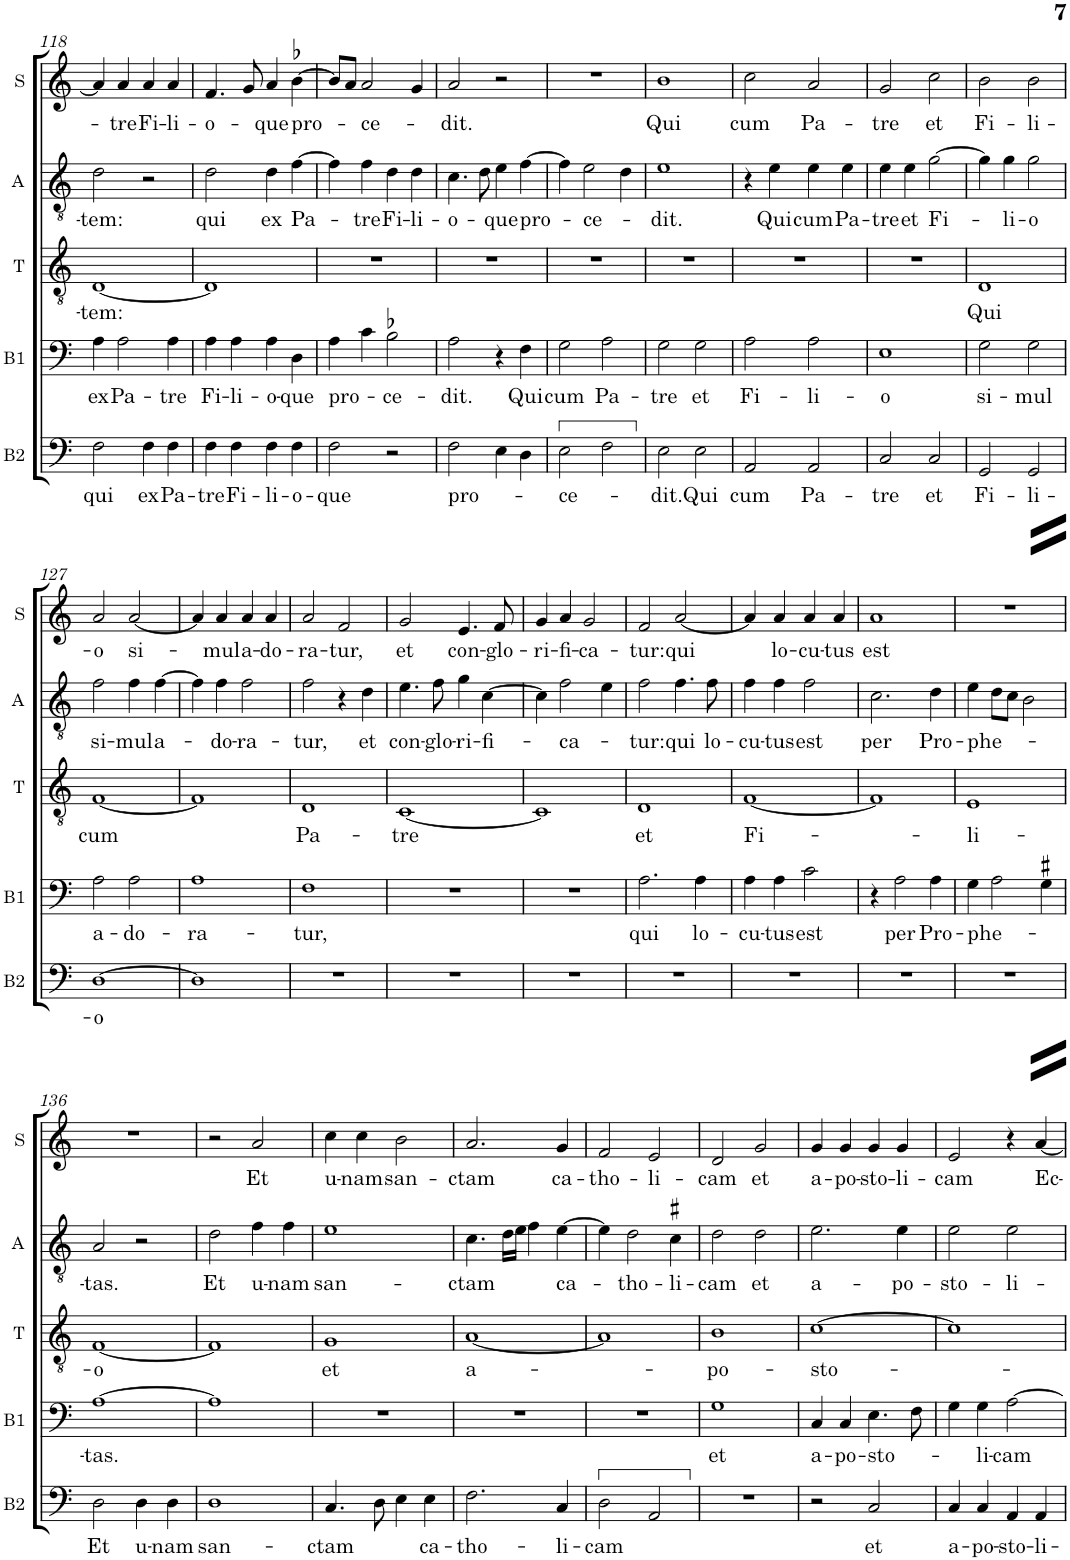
**kern	**text	**kern	**text	**kern	**text	**kern	**text	**kern	**text
*part5	*part5	*part4	*part4	*part3	*part3	*part2	*part2	*part1	*part1
*staff5	*staff5	*staff4	*staff4	*staff3	*staff3	*staff2	*staff2	*staff1	*staff1
*I"B2	*	*I"B1	*	*I"T	*	*I"A	*	*I"S	*
*I'B2	*	*I'B1	*	*I'T	*	*I'A	*	*I'S	*
!!LO:PB:g=z
*clefF4	*	*clefF4	*	*clefGv2	*	*clefGv2	*	*clefG2	*
*k[]	*	*k[]	*	*k[]	*	*k[]	*	*k[]	*
*M2/2	*	*M2/2	*	*M2/2	*	*M2/2	*	*M2/2	*
*met(c|)	*	*met(c|)	*	*met(c|)	*	*met(c|)	*	*met(c|)	*
=118	=118	=118	=118	=118	=118	=118	=118	=118	=118
!	!LO:LY:b	!	!LO:LY:b	!	!LO:LY:b	!	!LO:LY:b	!	!
2F\	qui	4A\	ex	[1D	-tem:	2d\	-tem:	4a/]	.
!	!	!	!LO:LY:b	!	!	!	!	!	!LO:LY:b
.	.	2A\	Pa-	.	.	.	.	4a/	-tre
!	!LO:LY:b	!	!	!	!	!	!	!	!LO:LY:b
4F\	ex	.	.	.	.	2r	.	4a/	Fi-
!	!LO:LY:b	!	!LO:LY:b	!	!	!	!	!	!LO:LY:b
4F\	Pa-	4A\	-tre	.	.	.	.	4a/	-li-
=119	=119	=119	=119	=119	=119	=119	=119	=119	=119
!	!LO:LY:b	!	!LO:LY:b	!	!	!	!LO:LY:b	!	!LO:LY:b
4F\	tre	4A\	Fi-	1D]	.	2d\	qui	4.f/	-o-
!	!LO:LY:b	!	!LO:LY:b	!	!	!	!	!	!
4F\	Fi-	4A\	-li-	.	.	.	.	.	.
.	.	.	.	.	.	.	.	8g/	.
!	!LO:LY:b	!	!LO:LY:b	!	!	!	!LO:LY:b	!	!LO:LY:b
4F\	-li-	4A\	-o-	.	.	4d\	ex	4a/	-que
!	!LO:LY:b	!	!LO:LY:b	!	!	!	!LO:LY:b	!	!LO:LY:b
4F\	-o-	4D\	-que	.	.	[4f\	Pa-	[4b-X\	pro-
=120	=120	=120	=120	=120	=120	=120	=120	=120	=120
!	!LO:LY:b	!	!LO:LY:b	!	!	!	!	!	!
2F\	-que	4A\	pro-	1r	.	4f\]	.	8b-/L]	.
.	.	.	.	.	.	.	.	8a/J	.
!	!	!	!	!	!	!	!LO:LY:b	!	!LO:LY:b
.	.	4c\	.	.	.	4f\	-tre	2a/	-ce-
!	!	!	!LO:LY:b	!	!	!	!LO:LY:b	!	!
2r	.	2B-X\	-ce-	.	.	4d\	Fi-	.	.
!	!	!	!	!	!	!	!LO:LY:b	!	!
.	.	.	.	.	.	4d\	-li-	4g/	.
=121	=121	=121	=121	=121	=121	=121	=121	=121	=121
!	!LO:LY:b	!	!LO:LY:b	!	!	!	!LO:LY:b	!	!LO:LY:b
2F\	pro-	2A\	-dit.	1r	.	4.c\	-o-	2a/	-dit.
.	.	.	.	.	.	8d\	.	.	.
!	!	!	!	!	!	!	!LO:LY:b	!	!
4E\	.	4r	.	.	.	4e\	-que	2r	.
!	!	!	!LO:LY:b	!	!	!	!LO:LY:b	!	!
4D\	.	4F\	Qui	.	.	[4f\	pro-	.	.
=122	=122	=122	=122	=122	=122	=122	=122	=122	=122
!	!LO:LY:b	!	!LO:LY:b	!	!	!	!	!	!
2E\	-ce-	2G\	cum	1r	.	4f\]	.	1r	.
!	!	!	!	!	!	!	!LO:LY:b	!	!
.	.	.	.	.	.	2e\	-ce-	.	.
!	!	!	!LO:LY:b	!	!	!	!	!	!
2F\	.	2A\	Pa-	.	.	.	.	.	.
.	.	.	.	.	.	4d\	.	.	.
=123	=123	=123	=123	=123	=123	=123	=123	=123	=123
!	!LO:LY:b	!	!LO:LY:b	!	!	!	!LO:LY:b	!	!LO:LY:b
2E\	-dit.	2G\	-tre	1r	.	1e	-dit.	1b	Qui
!	!LO:LY:b	!	!LO:LY:b	!	!	!	!	!	!
2E\	Qui	2G\	et	.	.	.	.	.	.
=124	=124	=124	=124	=124	=124	=124	=124	=124	=124
!	!LO:LY:b	!	!LO:LY:b	!	!	!	!	!	!LO:LY:b
2AA/	cum	2A\	Fi-	1r	.	4r	.	2cc\	cum
!	!	!	!	!	!	!	!LO:LY:b	!	!
.	.	.	.	.	.	4e\	Qui	.	.
!	!LO:LY:b	!	!LO:LY:b	!	!	!	!LO:LY:b	!	!LO:LY:b
2AA/	Pa-	2A\	-li-	.	.	4e\	cum	2a/	Pa-
!	!	!	!	!	!	!	!LO:LY:b	!	!
.	.	.	.	.	.	4e\	Pa-	.	.
=125	=125	=125	=125	=125	=125	=125	=125	=125	=125
!	!LO:LY:b	!	!LO:LY:b	!	!	!	!LO:LY:b	!	!LO:LY:b
2C/	-tre	1E	-o	1r	.	4e\	-tre	2g/	-tre
!	!	!	!	!	!	!	!LO:LY:b	!	!
.	.	.	.	.	.	4e\	et	.	.
!	!LO:LY:b	!	!	!	!	!	!LO:LY:b	!	!LO:LY:b
2C/	et	.	.	.	.	[2g\	Fi-	2cc\	et
=126	=126	=126	=126	=126	=126	=126	=126	=126	=126
!	!LO:LY:b	!	!LO:LY:b	!	!LO:LY:b	!	!	!	!LO:LY:b
2GG/	Fi-	2G\	si-	1D	Qui	4g\]	.	2b\	Fi-
!	!	!	!	!	!	!	!LO:LY:b	!	!
.	.	.	.	.	.	4g\	-li-	.	.
!	!LO:LY:b	!	!LO:LY:b	!	!	!	!LO:LY:b	!	!LO:LY:b
2GG/	-li-	2G\	-mul	.	.	2g\	-o	2b\	-li-
!!LO:LB:g=z
=127	=127	=127	=127	=127	=127	=127	=127	=127	=127
!	!LO:LY:b	!	!LO:LY:b	!	!LO:LY:b	!	!LO:LY:b	!	!LO:LY:b
[1D	-o	2A\	a-	[1F	cum	2f\	si-	2a/	-o
!	!	!	!LO:LY:b	!	!	!	!LO:LY:b	!	!LO:LY:b
.	.	2A\	-do-	.	.	4f\	-mul	[2a/	si-
!	!	!	!	!	!	!	!LO:LY:b	!	!
.	.	.	.	.	.	[4f\	a-	.	.
=128	=128	=128	=128	=128	=128	=128	=128	=128	=128
!	!	!	!LO:LY:b	!	!	!	!	!	!
1D]	.	1A	-ra-	1F]	.	4f\]	.	4a/]	.
!	!	!	!	!	!	!	!LO:LY:b	!	!LO:LY:b
.	.	.	.	.	.	4f\	-do-	4a/	-mul
!	!	!	!	!	!	!	!LO:LY:b	!	!LO:LY:b
.	.	.	.	.	.	2f\	-ra-	4a/	a-
!	!	!	!	!	!	!	!	!	!LO:LY:b
.	.	.	.	.	.	.	.	4a/	-do-
=129	=129	=129	=129	=129	=129	=129	=129	=129	=129
!	!	!	!LO:LY:b	!	!LO:LY:b	!	!LO:LY:b	!	!LO:LY:b
1r	.	1F	-tur,	1D	Pa-	2f\	-tur,	2a/	-ra-
!	!	!	!	!	!	!	!	!	!LO:LY:b
.	.	.	.	.	.	4r	.	2f/	-tur,
!	!	!	!	!	!	!	!LO:LY:b	!	!
.	.	.	.	.	.	4d\	et	.	.
=130	=130	=130	=130	=130	=130	=130	=130	=130	=130
!	!	!	!	!	!LO:LY:b	!	!LO:LY:b	!	!LO:LY:b
1r	.	1r	.	[1C	-tre	4.e\	con-	2g/	et
!	!	!	!	!	!	!	!LO:LY:b	!	!
.	.	.	.	.	.	8f\	-glo-	.	.
!	!	!	!	!	!	!	!LO:LY:b	!	!LO:LY:b
.	.	.	.	.	.	4g\	-ri-	4.e/	con-
!	!	!	!	!	!	!	!LO:LY:b	!	!
.	.	.	.	.	.	[4c\	-fi-	.	.
!	!	!	!	!	!	!	!	!	!LO:LY:b
.	.	.	.	.	.	.	.	8f/	-glo-
=131	=131	=131	=131	=131	=131	=131	=131	=131	=131
!	!	!	!	!	!	!	!	!	!LO:LY:b
1r	.	1r	.	1C]	.	4c\]	.	4g/	-ri-
!	!	!	!	!	!	!	!LO:LY:b	!	!LO:LY:b
.	.	.	.	.	.	2f\	-ca-	4a/	-fi-
!	!	!	!	!	!	!	!	!	!LO:LY:b
.	.	.	.	.	.	.	.	2g/	-ca-
.	.	.	.	.	.	4e\	.	.	.
=132	=132	=132	=132	=132	=132	=132	=132	=132	=132
!	!	!	!LO:LY:b	!	!LO:LY:b	!	!LO:LY:b	!	!LO:LY:b
1r	.	2.A\	qui	1D	et	2f\	-tur:	2f/	-tur:
!	!	!	!	!	!	!	!LO:LY:b	!	!LO:LY:b
.	.	.	.	.	.	4.f\	qui	[2a/	qui
!	!	!	!LO:LY:b	!	!	!	!	!	!
.	.	4A\	lo-	.	.	.	.	.	.
!	!	!	!	!	!	!	!LO:LY:b	!	!
.	.	.	.	.	.	8f\	lo-	.	.
=133	=133	=133	=133	=133	=133	=133	=133	=133	=133
!	!	!	!LO:LY:b	!	!LO:LY:b	!	!LO:LY:b	!	!
1r	.	4A\	-cu-	[1F	Fi-	4f\	-cu-	4a/]	.
!	!	!	!LO:LY:b	!	!	!	!LO:LY:b	!	!LO:LY:b
.	.	4A\	-tus	.	.	4f\	-tus	4a/	lo-
!	!	!	!LO:LY:b	!	!	!	!LO:LY:b	!	!LO:LY:b
.	.	2c\	est	.	.	2f\	est	4a/	-cu-
!	!	!	!	!	!	!	!	!	!LO:LY:b
.	.	.	.	.	.	.	.	4a/	-tus
=134	=134	=134	=134	=134	=134	=134	=134	=134	=134
!	!	!	!	!	!	!	!LO:LY:b	!	!LO:LY:b
1r	.	4r	.	1F]	.	2.c\	per	1a	est
!	!	!	!LO:LY:b	!	!	!	!	!	!
.	.	2A\	per	.	.	.	.	.	.
!	!	!	!LO:LY:b	!	!	!	!LO:LY:b	!	!
.	.	4A\	Pro-	.	.	4d\	Pro-	.	.
=135	=135	=135	=135	=135	=135	=135	=135	=135	=135
!	!	!	!LO:LY:b	!	!LO:LY:b	!	!LO:LY:b	!	!
1r	.	4G\	-phe-	1E	-li-	4e\	-phe-	1r	.
.	.	2A\	.	.	.	8d\L	.	.	.
.	.	.	.	.	.	8c\J	.	.	.
.	.	.	.	.	.	2B\	.	.	.
.	.	4G#X\	.	.	.	.	.	.	.
!!LO:LB:g=z
=136	=136	=136	=136	=136	=136	=136	=136	=136	=136
!	!LO:LY:b	!	!LO:LY:b	!	!LO:LY:b	!	!LO:LY:b	!	!
2D\	Et	[1A	-tas.	[1F	-o	2A/	tas.	1r	.
!	!LO:LY:b	!	!	!	!	!	!	!	!
4D\	u-	.	.	.	.	2r	.	.	.
!	!LO:LY:b	!	!	!	!	!	!	!	!
4D\	-nam	.	.	.	.	.	.	.	.
=137	=137	=137	=137	=137	=137	=137	=137	=137	=137
!	!LO:LY:b	!	!	!	!	!	!LO:LY:b	!	!
1D	san-	1A]	.	1F]	.	2d\	Et	2r	.
!	!	!	!	!	!	!	!LO:LY:b	!	!LO:LY:b
.	.	.	.	.	.	4f\	u-	2a/	Et
!	!	!	!	!	!	!	!LO:LY:b	!	!
.	.	.	.	.	.	4f\	-nam	.	.
=138	=138	=138	=138	=138	=138	=138	=138	=138	=138
!	!LO:LY:b	!	!	!	!LO:LY:b	!	!LO:LY:b	!	!LO:LY:b
4.C/	-ctam	1r	.	1G	et	1e	san-	4cc\	u-
!	!	!	!	!	!	!	!	!	!LO:LY:b
.	.	.	.	.	.	.	.	4cc\	-nam
8D\	.	.	.	.	.	.	.	.	.
!	!	!	!	!	!	!	!	!	!LO:LY:b
4E\	.	.	.	.	.	.	.	2b\	san-
!	!LO:LY:b	!	!	!	!	!	!	!	!
4E\	ca-	.	.	.	.	.	.	.	.
=139	=139	=139	=139	=139	=139	=139	=139	=139	=139
!	!LO:LY:b	!	!	!	!LO:LY:b	!	!LO:LY:b	!	!LO:LY:b
2.F\	-tho-	1r	.	[1A	a-	4.c\	-ctam	2.a/	-ctam
.	.	.	.	.	.	16d\LL	.	.	.
.	.	.	.	.	.	16e\JJ	.	.	.
.	.	.	.	.	.	4f\	.	.	.
!	!LO:LY:b	!	!	!	!	!	!LO:LY:b	!	!LO:LY:b
4C/	-li-	.	.	.	.	[4e\	ca-	4g/	ca-
=140	=140	=140	=140	=140	=140	=140	=140	=140	=140
!	!LO:LY:b	!	!	!	!	!	!	!	!LO:LY:b
2D\	-cam	1r	.	1A]	.	4e\]	.	2f/	-tho-
!	!	!	!	!	!	!	!LO:LY:b	!	!
.	.	.	.	.	.	2d\	-tho-	.	.
!	!	!	!	!	!	!	!	!	!LO:LY:b
2AA/	.	.	.	.	.	.	.	2e/	-li-
!	!	!	!	!	!	!	!LO:LY:b	!	!
.	.	.	.	.	.	4c#X\	-li-	.	.
=141	=141	=141	=141	=141	=141	=141	=141	=141	=141
!	!	!	!LO:LY:b	!	!LO:LY:b	!	!LO:LY:b	!	!LO:LY:b
1r	.	1G	et	1B	-po-	2d\	-cam	2d/	-cam
!	!	!	!	!	!	!	!LO:LY:b	!	!LO:LY:b
.	.	.	.	.	.	2d\	et	2g/	et
=142	=142	=142	=142	=142	=142	=142	=142	=142	=142
!	!	!	!LO:LY:b	!	!LO:LY:b	!	!LO:LY:b	!	!LO:LY:b
2r	.	4C/	a-	[1c	-sto-	2.e\	a-	4g/	a-
!	!	!	!LO:LY:b	!	!	!	!	!	!LO:LY:b
.	.	4C/	-po-	.	.	.	.	4g/	-po-
!	!LO:LY:b	!	!LO:LY:b	!	!	!	!	!	!LO:LY:b
2C/	et	4.E\	-sto-	.	.	.	.	4g/	-sto-
!	!	!	!	!	!	!	!LO:LY:b	!	!LO:LY:b
.	.	.	.	.	.	4e\	-po-	4g/	-li-
.	.	8F\	.	.	.	.	.	.	.
=143	=143	=143	=143	=143	=143	=143	=143	=143	=143
!	!LO:LY:b	!	!	!	!	!	!LO:LY:b	!	!LO:LY:b
4C/	a-	4G\	.	1c]	.	2e\	-sto-	2e/	-cam
!	!LO:LY:b	!	!LO:LY:b	!	!	!	!	!	!
4C/	-po-	4G\	-li-	.	.	.	.	.	.
!	!LO:LY:b	!	!LO:LY:b	!	!	!	!LO:LY:b	!	!
4AA/	-sto-	[2A\	-cam	.	.	2e\	-li-	4r	.
!	!LO:LY:b	!	!	!	!	!	!	!	!LO:LY:b
4AA/	-li-	.	.	.	.	.	.	[4a/	Ec-
=	=	=	=	=	=	=	=	=	=
*-	*-	*-	*-	*-	*-	*-	*-	*-	*-
